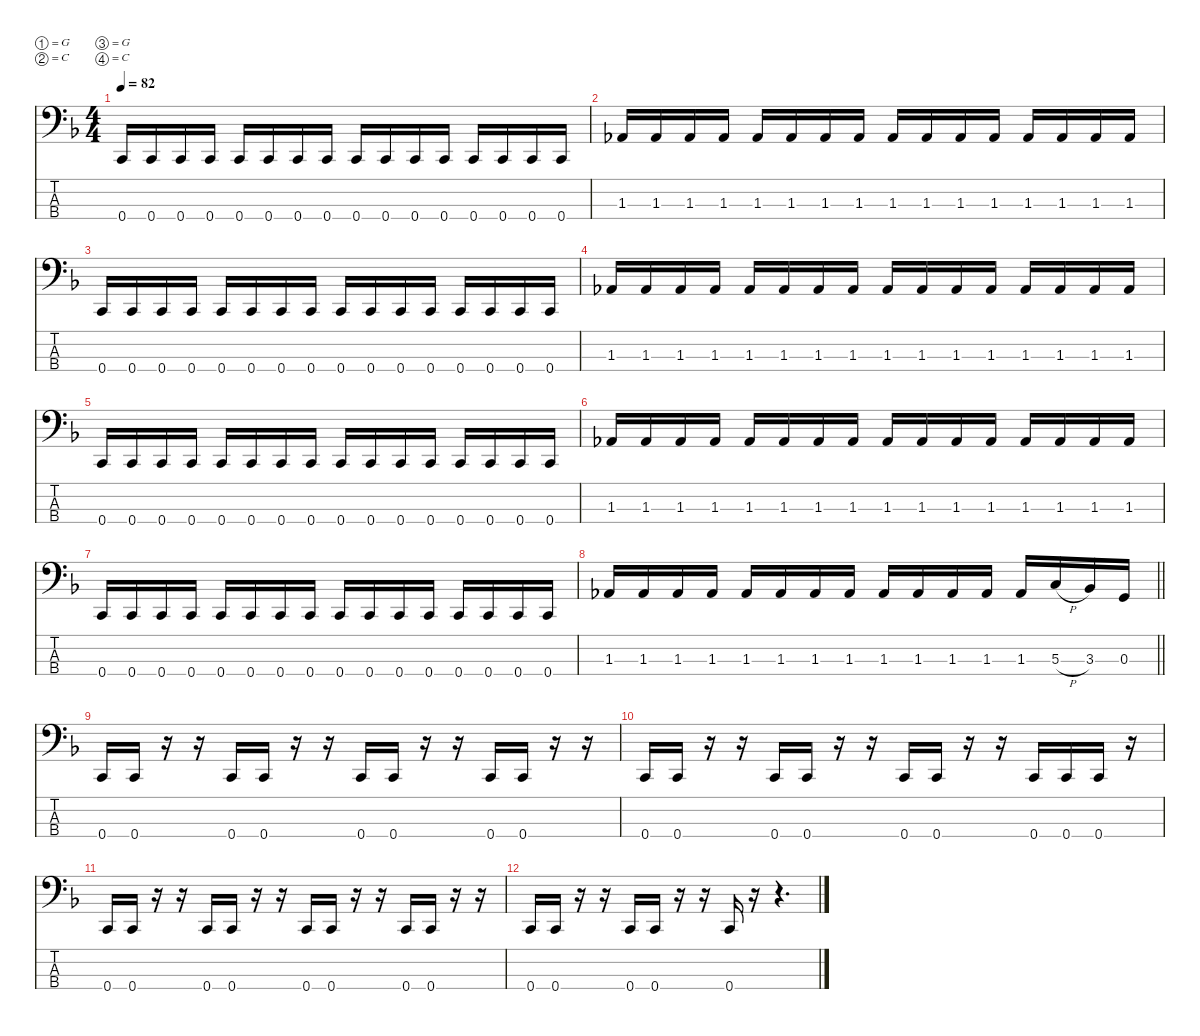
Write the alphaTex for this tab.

\defaultSystemsLayout 4
\hideDynamics
\bracketExtendMode nobrackets
\singleTrackTrackNamePolicy hidden
\multiTrackTrackNamePolicy hidden
\firstSystemTrackNameMode fullname
\firstSystemTrackNameOrientation horizontal
\otherSystemsTrackNameOrientation horizontal
\track ("Bass" "fl.bs.") {defaultSystemsLayout 4 instrument fretlessbass}
\staff {score tabs}
\tuning (G2 C2 G1 C1)
\ts (4 4)
\tempo 82
\clef f4
\ks dminor
0.4{acc forcenatural}.16{dy f beam Up} 0.4{acc forcenatural}.16{beam Up} 0.4{acc forcenatural}.16{beam Up} 0.4{acc forcenatural}.16{beam Up} 0.4{acc forcenatural}.16{beam Up} 0.4{acc forcenatural}.16{beam Up} 0.4{acc forcenatural}.16{beam Up} 0.4{acc forcenatural}.16{beam Up} 0.4{acc forcenatural}.16{beam Up} 0.4{acc forcenatural}.16{beam Up} 0.4{acc forcenatural}.16{beam Up} 0.4{acc forcenatural}.16{beam Up} 0.4{acc forcenatural}.16{beam Up} 0.4{acc forcenatural}.16{beam Up} 0.4{acc forcenatural}.16{beam Up} 0.4{acc forcenatural}.16{beam Up} |
1.3{acc b}.16{beam Up} 1.3{acc b}.16{beam Up} 1.3{acc b}.16{beam Up} 1.3{acc b}.16{beam Up} 1.3{acc b}.16{beam Up} 1.3{acc b}.16{beam Up} 1.3{acc b}.16{beam Up} 1.3{acc b}.16{beam Up} 1.3{acc b}.16{beam Up} 1.3{acc b}.16{beam Up} 1.3{acc b}.16{beam Up} 1.3{acc b}.16{beam Up} 1.3{acc b}.16{beam Up} 1.3{acc b}.16{beam Up} 1.3{acc b}.16{beam Up} 1.3{acc b}.16{beam Up} |
0.4{acc forcenatural}.16{beam Up} 0.4{acc forcenatural}.16{beam Up} 0.4{acc forcenatural}.16{beam Up} 0.4{acc forcenatural}.16{beam Up} 0.4{acc forcenatural}.16{beam Up} 0.4{acc forcenatural}.16{beam Up} 0.4{acc forcenatural}.16{beam Up} 0.4{acc forcenatural}.16{beam Up} 0.4{acc forcenatural}.16{beam Up} 0.4{acc forcenatural}.16{beam Up} 0.4{acc forcenatural}.16{beam Up} 0.4{acc forcenatural}.16{beam Up} 0.4{acc forcenatural}.16{beam Up} 0.4{acc forcenatural}.16{beam Up} 0.4{acc forcenatural}.16{beam Up} 0.4{acc forcenatural}.16{beam Up} |
1.3{acc b}.16{beam Up} 1.3{acc b}.16{beam Up} 1.3{acc b}.16{beam Up} 1.3{acc b}.16{beam Up} 1.3{acc b}.16{beam Up} 1.3{acc b}.16{beam Up} 1.3{acc b}.16{beam Up} 1.3{acc b}.16{beam Up} 1.3{acc b}.16{beam Up} 1.3{acc b}.16{beam Up} 1.3{acc b}.16{beam Up} 1.3{acc b}.16{beam Up} 1.3{acc b}.16{beam Up} 1.3{acc b}.16{beam Up} 1.3{acc b}.16{beam Up} 1.3{acc b}.16{beam Up} |
0.4{acc forcenatural}.16{beam Up} 0.4{acc forcenatural}.16{beam Up} 0.4{acc forcenatural}.16{beam Up} 0.4{acc forcenatural}.16{beam Up} 0.4{acc forcenatural}.16{beam Up} 0.4{acc forcenatural}.16{beam Up} 0.4{acc forcenatural}.16{beam Up} 0.4{acc forcenatural}.16{beam Up} 0.4{acc forcenatural}.16{beam Up} 0.4{acc forcenatural}.16{beam Up} 0.4{acc forcenatural}.16{beam Up} 0.4{acc forcenatural}.16{beam Up} 0.4{acc forcenatural}.16{beam Up} 0.4{acc forcenatural}.16{beam Up} 0.4{acc forcenatural}.16{beam Up} 0.4{acc forcenatural}.16{beam Up} |
1.3{acc b}.16{beam Up} 1.3{acc b}.16{beam Up} 1.3{acc b}.16{beam Up} 1.3{acc b}.16{beam Up} 1.3{acc b}.16{beam Up} 1.3{acc b}.16{beam Up} 1.3{acc b}.16{beam Up} 1.3{acc b}.16{beam Up} 1.3{acc b}.16{beam Up} 1.3{acc b}.16{beam Up} 1.3{acc b}.16{beam Up} 1.3{acc b}.16{beam Up} 1.3{acc b}.16{beam Up} 1.3{acc b}.16{beam Up} 1.3{acc b}.16{beam Up} 1.3{acc b}.16{beam Up} |
0.4{acc forcenatural}.16{beam Up} 0.4{acc forcenatural}.16{beam Up} 0.4{acc forcenatural}.16{beam Up} 0.4{acc forcenatural}.16{beam Up} 0.4{acc forcenatural}.16{beam Up} 0.4{acc forcenatural}.16{beam Up} 0.4{acc forcenatural}.16{beam Up} 0.4{acc forcenatural}.16{beam Up} 0.4{acc forcenatural}.16{beam Up} 0.4{acc forcenatural}.16{beam Up} 0.4{acc forcenatural}.16{beam Up} 0.4{acc forcenatural}.16{beam Up} 0.4{acc forcenatural}.16{beam Up} 0.4{acc forcenatural}.16{beam Up} 0.4{acc forcenatural}.16{beam Up} 0.4{acc forcenatural}.16{beam Up} |
\barLineRight lightlight
1.3{acc b}.16{beam Up} 1.3{acc b}.16{beam Up} 1.3{acc b}.16{beam Up} 1.3{acc b}.16{beam Up} 1.3{acc b}.16{beam Up} 1.3{acc b}.16{beam Up} 1.3{acc b}.16{beam Up} 1.3{acc b}.16{beam Up} 1.3{acc b}.16{beam Up} 1.3{acc b}.16{beam Up} 1.3{acc b}.16{beam Up} 1.3{acc b}.16{beam Up} 1.3{acc b}.16{beam Up} 5.3{h acc forcenatural}.16{beam Up} 3.3{acc b}.16{beam Up} 0.3{acc forcenatural}.16{beam Up} |
0.4{acc forcenatural}.16{beam Up} 0.4{acc forcenatural}.16{beam Up} r.16{beam Up} r.16{beam Up} 0.4{acc forcenatural}.16{beam Up} 0.4{acc forcenatural}.16{beam Up} r.16{beam Up} r.16{beam Up} 0.4{acc forcenatural}.16{beam Up} 0.4{acc forcenatural}.16{beam Up} r.16{beam Up} r.16{beam Up} 0.4{acc forcenatural}.16{beam Up} 0.4{acc forcenatural}.16{beam Up} r.16{beam Up} r.16{beam Up} |
0.4{acc forcenatural}.16{beam Up} 0.4{acc forcenatural}.16{beam Up} r.16{beam Up} r.16{beam Up} 0.4{acc forcenatural}.16{beam Up} 0.4{acc forcenatural}.16{beam Up} r.16{beam Up} r.16{beam Up} 0.4{acc forcenatural}.16{beam Up} 0.4{acc forcenatural}.16{beam Up} r.16{beam Up} r.16{beam Up} 0.4{acc forcenatural}.16{beam Up} 0.4{acc forcenatural}.16{beam Up} 0.4{acc forcenatural}.16{beam Up} r.16{beam Up} |
0.4{acc forcenatural}.16{beam Up} 0.4{acc forcenatural}.16{beam Up} r.16{beam Up} r.16{beam Up} 0.4{acc forcenatural}.16{beam Up} 0.4{acc forcenatural}.16{beam Up} r.16{beam Up} r.16{beam Up} 0.4{acc forcenatural}.16{beam Up} 0.4{acc forcenatural}.16{beam Up} r.16{beam Up} r.16{beam Up} 0.4{acc forcenatural}.16{beam Up} 0.4{acc forcenatural}.16{beam Up} r.16{beam Up} r.16{beam Up} |
0.4{acc forcenatural}.16{beam Up} 0.4{acc forcenatural}.16{beam Up} r.16{beam Up} r.16{beam Up} 0.4{acc forcenatural}.16{beam Up} 0.4{acc forcenatural}.16{beam Up} r.16{beam Up} r.16{beam Up} 0.4{acc forcenatural}.16{beam Up} r.16{beam Up} r.4{d beam Up}
